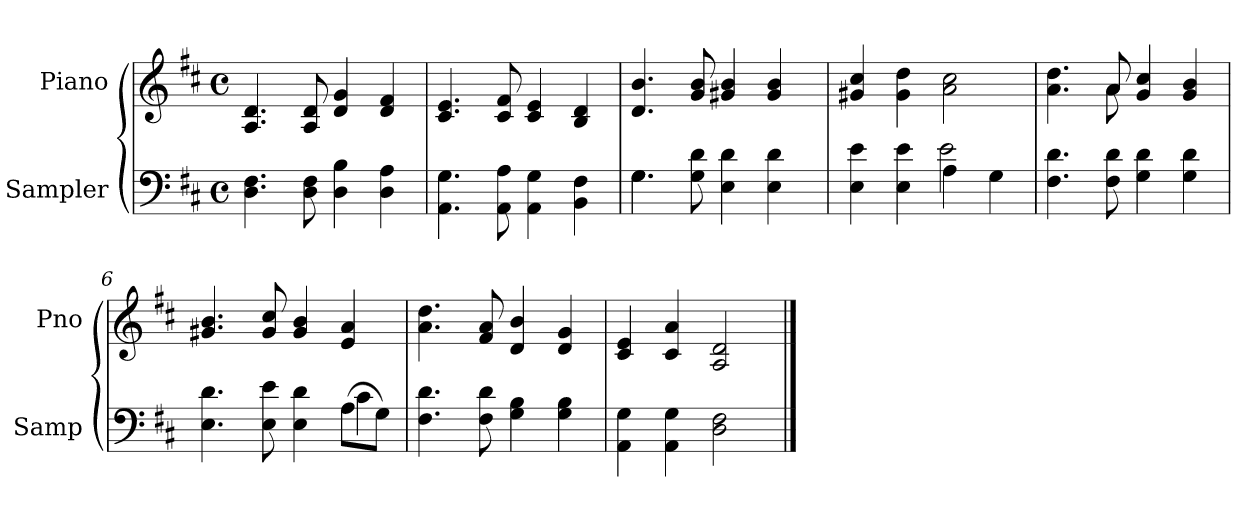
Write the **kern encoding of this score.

**kern	**kern
*part2	*part1
*staff2	*staff1
*I"Sampler	*I"Piano
*I'Samp	*I'Pno
*clefF4	*clefG2
*k[f#c#]	*k[f#c#]
*D:	*D:
*M4/4	*M4/4
*met(c)	*met(c)
=1	=1
4.D 4.F#	4.A 4.d
8D 8F#	8A 8d
4D 4B	4d 4g
4D 4A	4d 4f#
=2	=2
4.AA 4.G	4.c# 4.e
8AA 8A	8c# 8f#
4AA 4G	4c# 4e
4BB 4F#	4B 4d
=3	=3
*^	*
4.G\	4.G	4.d 4.b
8G 8d	2ryy	8g 8b
4E 4d	.	4g#X 4b
4E 4d	.	4g# 4b
.	8ryy	.
=4	=4	=4
4E 4e	2ryy	4g#X 4cc#
4E 4e	.	4g# 4dd
4A\	2e	2a 2cc#
4G\	.	.
*v	*v	*
=5	=5
*	*^
4.F# 4.d	4.a 4.dd	4.ryy
8F# 8d	8a/	8a
4G 4d	4g 4cc#	2ryy
4G 4d	4g 4b	.
*	*v	*v
=6	=6
*^	*
4.E 4.d	2.ryy	4.g#X 4.b
8E 8e	.	8g# 8cc#
4E 4d	.	4g# 4b
(8A\L	4c#	4e 4a
8G\J)	.	.
*v	*v	*
=7	=7
4.F# 4.d	4.a 4.dd
8F# 8d	8f# 8a
4G 4B	4d 4b
4G 4B	4d 4g
=8	=8
4AA 4G	4c# 4e
4AA 4G	4c# 4a
2D 2F#	2A 2d
==	==
*-	*-
